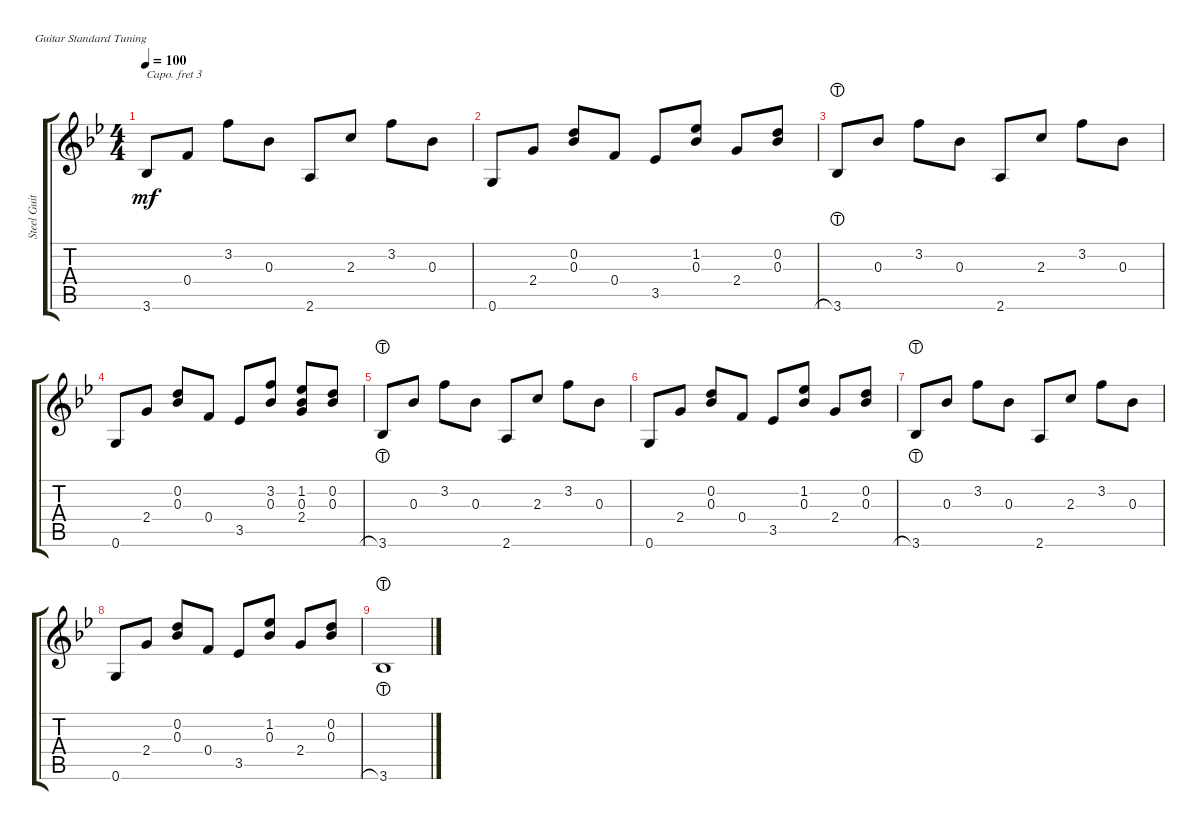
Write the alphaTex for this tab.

\defaultSystemsLayout 4
\bracketExtendMode groupsimilarinstruments
\otherSystemsTrackNameOrientation horizontal
\track ("Steel Guitar" "Steel Guit") {instrument acousticguitarsteel}
\staff {score tabs}
\capo 3
\tuning (E4 B3 G3 D3 A2 E2)
\ts (4 4)
\tempo 100
\clef g2
\ks bb
3.6{acc forcenatural}.8{dy mf beam Up} 0.4{acc forcenatural}.8{beam Up} 3.2{acc forcenatural}.8{beam Down} 0.3{acc forcenatural}.8{beam Down} 2.6{acc #}.8{beam Up} 2.3{acc forcenatural}.8{beam Up} 3.2{acc forcenatural}.8{beam Down} 0.3{acc forcenatural}.8{beam Down} |
0.6{acc forcenatural}.8{beam Up} 2.4{acc forcenatural}.8{beam Up} (0.2{acc forcenatural} 0.3{acc forcenatural}).8{beam Up} 0.4{acc forcenatural}.8{beam Up} 3.5{acc forcenatural}.8{beam Up} (1.2{acc forcenatural} 0.3{acc forcenatural}).8{beam Up} 2.4{acc forcenatural}.8{beam Up} (0.2{acc forcenatural} 0.3{acc forcenatural}).8{beam Up} |
3.6{lht acc forcenatural}.8{beam Up} 0.3{acc forcenatural}.8{beam Up} 3.2{acc forcenatural}.8{beam Down} 0.3{acc forcenatural}.8{beam Down} 2.6{acc #}.8{beam Up} 2.3{acc forcenatural}.8{beam Up} 3.2{acc forcenatural}.8{beam Down} 0.3{acc forcenatural}.8{beam Down} |
0.6{acc forcenatural}.8{beam Up} 2.4{acc forcenatural}.8{beam Up} (0.2{acc forcenatural} 0.3{acc forcenatural}).8{beam Up} 0.4{acc forcenatural}.8{beam Up} 3.5{acc forcenatural}.8{beam Up} (3.2{acc forcenatural} 0.3{acc forcenatural}).8{beam Up} (2.4{acc forcenatural} 1.2{acc forcenatural} 0.3{acc forcenatural}).8{beam Up} (0.2{acc forcenatural} 0.3{acc forcenatural}).8{beam Up} |
3.6{lht acc forcenatural}.8{beam Up} 0.3{acc forcenatural}.8{beam Up} 3.2{acc forcenatural}.8{beam Down} 0.3{acc forcenatural}.8{beam Down} 2.6{acc #}.8{beam Up} 2.3{acc forcenatural}.8{beam Up} 3.2{acc forcenatural}.8{beam Down} 0.3{acc forcenatural}.8{beam Down} |
0.6{acc forcenatural}.8{beam Up} 2.4{acc forcenatural}.8{beam Up} (0.2{acc forcenatural} 0.3{acc forcenatural}).8{beam Up} 0.4{acc forcenatural}.8{beam Up} 3.5{acc forcenatural}.8{beam Up} (1.2{acc forcenatural} 0.3{acc forcenatural}).8{beam Up} 2.4{acc forcenatural}.8{beam Up} (0.2{acc forcenatural} 0.3{acc forcenatural}).8{beam Up} |
3.6{lht acc forcenatural}.8{beam Up} 0.3{acc forcenatural}.8{beam Up} 3.2{acc forcenatural}.8{beam Down} 0.3{acc forcenatural}.8{beam Down} 2.6{acc #}.8{beam Up} 2.3{acc forcenatural}.8{beam Up} 3.2{acc forcenatural}.8{beam Down} 0.3{acc forcenatural}.8{beam Down} |
0.6{acc forcenatural}.8{beam Up} 2.4{acc forcenatural}.8{beam Up} (0.2{acc forcenatural} 0.3{acc forcenatural}).8{beam Up} 0.4{acc forcenatural}.8{beam Up} 3.5{acc forcenatural}.8{beam Up} (1.2{acc forcenatural} 0.3{acc forcenatural}).8{beam Up} 2.4{acc forcenatural}.8{beam Up} (0.2{acc forcenatural} 0.3{acc forcenatural}).8{beam Up} |
3.6{lht acc forcenatural}.1{beam Up}
